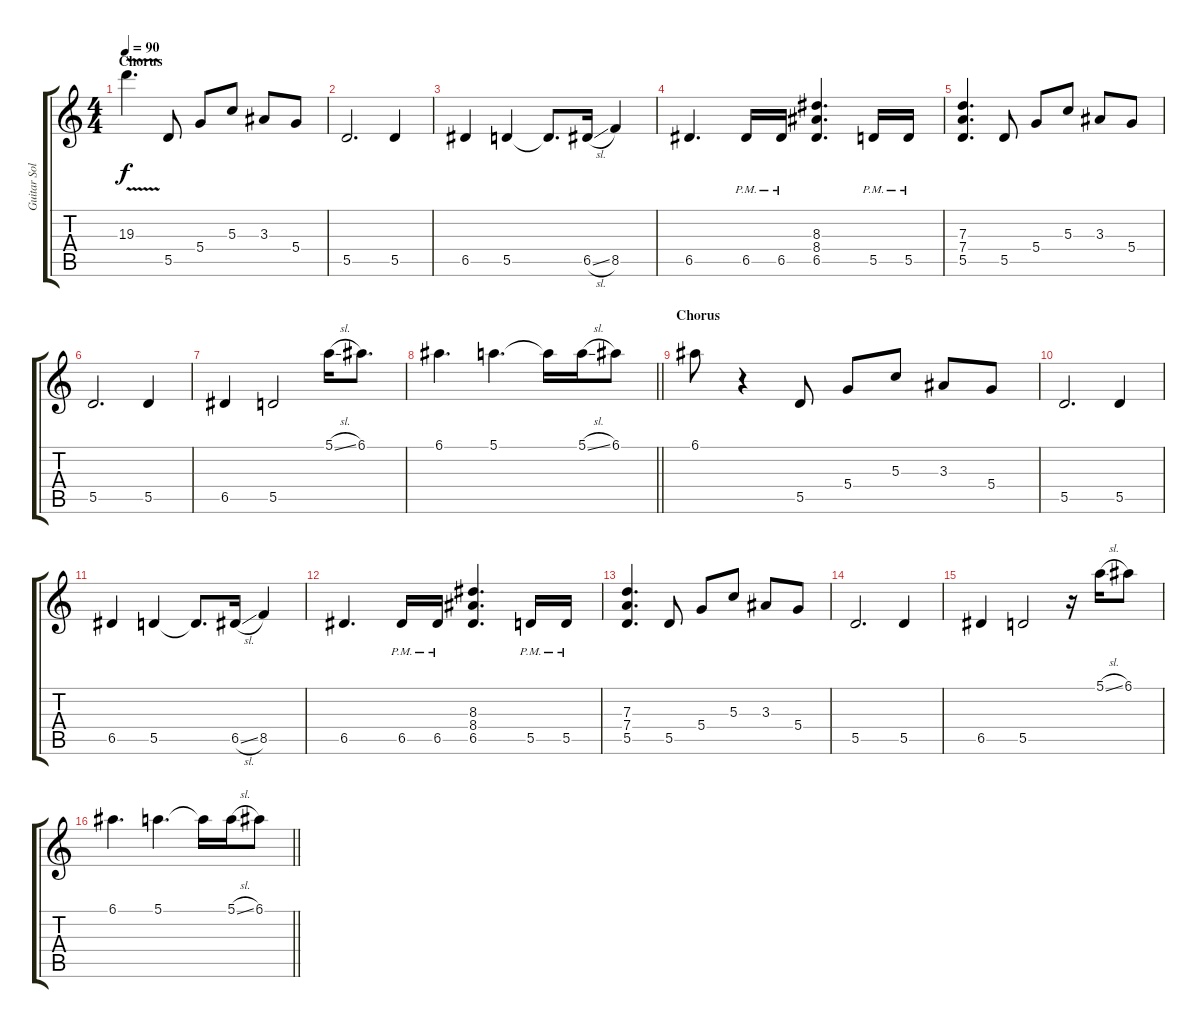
\track ("Guitar Solo" "Guitar Sol") {instrument distortionguitar}
\staff {score tabs}
\tuning (E4 B3 G3 D3 A2 D2) {hide}
\ts (4 4)
\section ("" "Chorus")
\tempo 90
\clef g2
\ks c
19.3{v}.4{d dy f} 5.5.8 5.4.8 5.3.8 3.3.8 5.4.8 |
5.5.2{d} 5.5.4 |
6.5.4 5.5.4 5.5{t}.8{d} 6.5{sl}.16 8.5.4 |
6.5.4{d} 6.5{pm}.16 6.5{pm}.16 (8.3 8.4 6.5).4{d} 5.5{pm}.16 5.5{pm}.16 |
(7.3 7.4 5.5).4{d} 5.5.8 5.4.8 5.3.8 3.3.8 5.4.8 |
5.5.2{d} 5.5.4 |
6.5.4 5.5.2 5.1{sl}.16 6.1.8{d} |
\barLineRight lightlight
6.1.4{d} 5.1.4{d} 5.1{t}.16 5.1{sl}.16 6.1.8 |
\section ("" "Chorus")
6.1.8 r.4 5.5.8 5.4.8 5.3.8 3.3.8 5.4.8 |
5.5.2{d} 5.5.4 |
6.5.4 5.5.4 5.5{t}.8{d} 6.5{sl}.16 8.5.4 |
6.5.4{d} 6.5{pm}.16 6.5{pm}.16 (8.3 8.4 6.5).4{d} 5.5{pm}.16 5.5{pm}.16 |
(7.3 7.4 5.5).4{d} 5.5.8 5.4.8 5.3.8 3.3.8 5.4.8 |
5.5.2{d} 5.5.4 |
6.5.4 5.5.2 r.16 5.1{sl}.16 6.1.8 |
\barLineRight lightlight
6.1.4{d} 5.1.4{d} 5.1{t}.16 5.1{sl}.16 6.1.8
